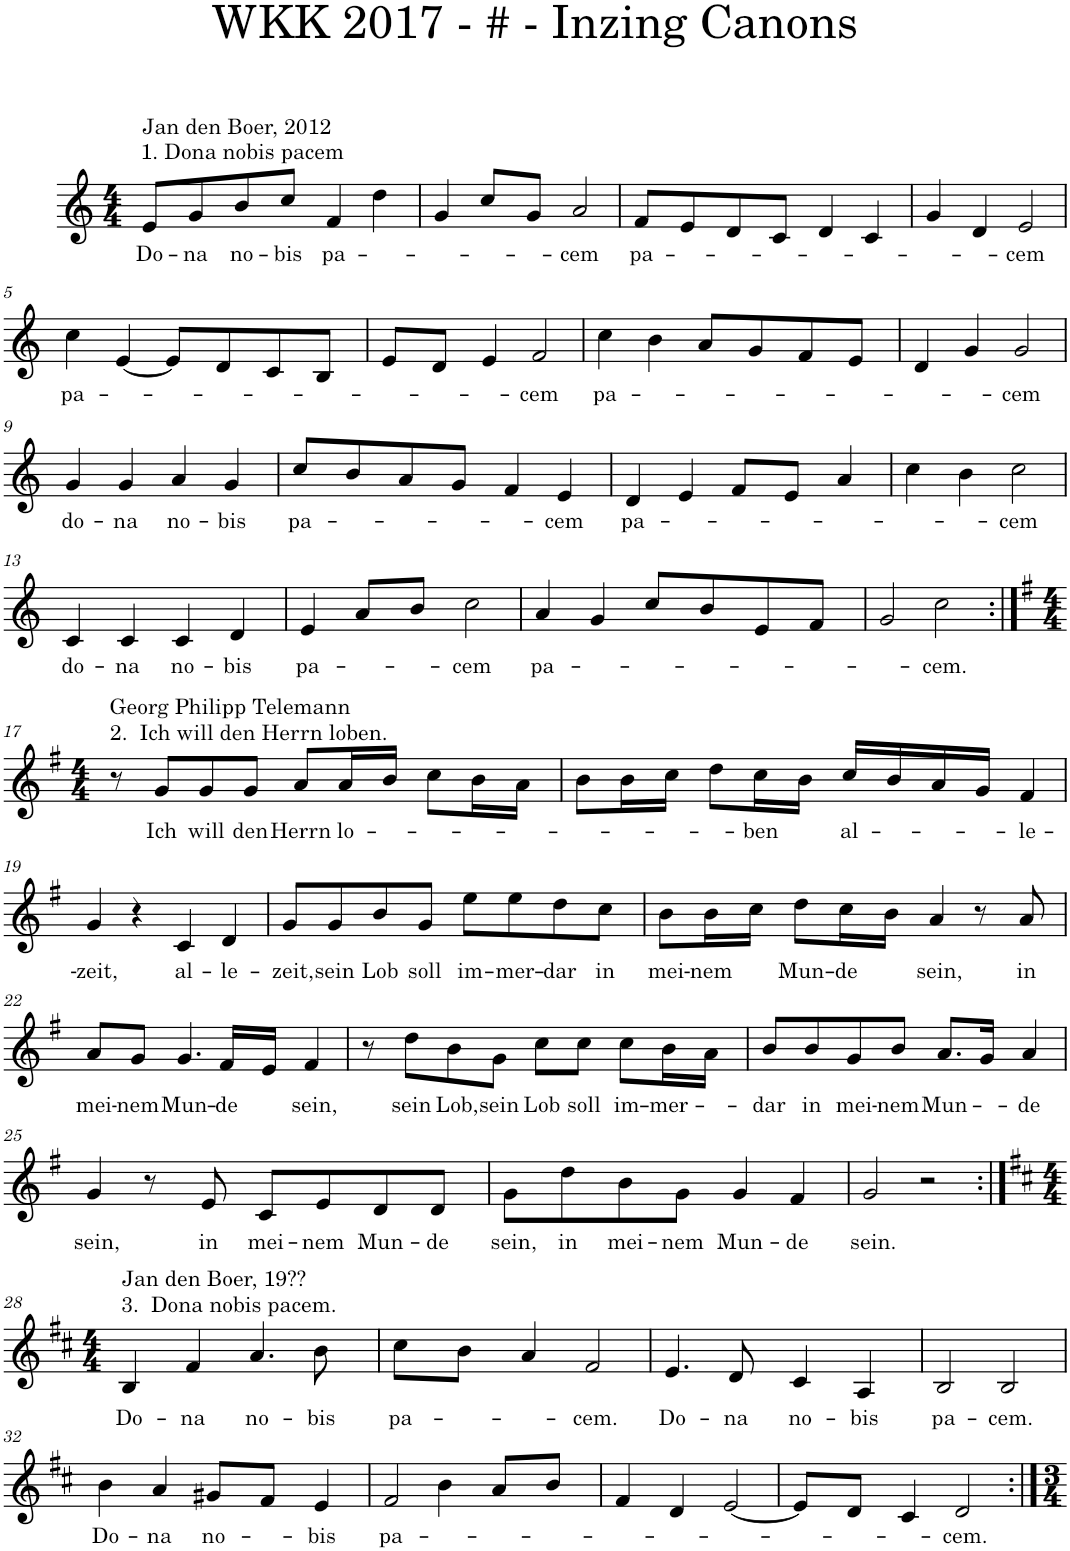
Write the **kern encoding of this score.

**kern	**text
*part1	*part1
*staff1	*staff1
*I"unbenannt1	*
*clefG2	*
*k[]	*
*M4/4	*
=1	=1
!LO:TX:a:t=1. Dona nobis pacem	!
!LO:TX:a:t=Jan den Boer, 2012	!
!	!LO:LY:b
8e/L	Do-
!	!LO:LY:b
8g/	na
!	!LO:LY:b
8b/	no-
!	!LO:LY:b
8cc/J	bis
!	!LO:LY:b
4f/	pa-
4dd\	.
=2	=2
4g/	.
8cc/L	.
8g/J	.
!	!LO:LY:b
2a/	cem
=3	=3
!	!LO:LY:b
8f/L	pa-
8e/	.
8d/	.
8c/J	.
4d/	.
4c/	.
=4	=4
4g/	.
4d/	.
!	!LO:LY:b
2e/	cem
!!LO:LB:g=z
=5	=5
!	!LO:LY:b
4cc\	pa-
[4e/	.
8e/L]	.
8d/	.
8c/	.
8B/J	.
=6	=6
8e/L	.
8d/J	.
4e/	.
!	!LO:LY:b
2f/	cem
=7	=7
!	!LO:LY:b
4cc\	pa-
4b\	.
8a/L	.
8g/	.
8f/	.
8e/J	.
=8	=8
4d/	.
4g/	.
!	!LO:LY:b
2g/	cem
!!LO:LB:g=z
=9	=9
!	!LO:LY:b
4g/	do-
!	!LO:LY:b
4g/	na
!	!LO:LY:b
4a/	no-
!	!LO:LY:b
4g/	bis
=10	=10
!	!LO:LY:b
8cc/L	pa-
8b/	.
8a/	.
8g/J	.
4f/	.
!	!LO:LY:b
4e/	cem
=11	=11
!	!LO:LY:b
4d/	pa-
4e/	.
8f/L	.
8e/J	.
4a/	.
=12	=12
4cc\	.
4b\	.
!	!LO:LY:b
2cc\	cem
!!LO:LB:g=z
=13	=13
!	!LO:LY:b
4c/	do-
!	!LO:LY:b
4c/	na
!	!LO:LY:b
4c/	no-
!	!LO:LY:b
4d/	bis
=14	=14
!	!LO:LY:b
4e/	pa-
8a/L	.
8b/J	.
!	!LO:LY:b
2cc\	cem
=15	=15
!	!LO:LY:b
4a/	pa-
4g/	.
8cc/L	.
8b/	.
8e/	.
8f/J	.
=16	=16
2g/	.
!	!LO:LY:b
2cc\	cem.
!!LO:LB:g=z
=17:|!	=17:|!
*k[f#]	*
*M4/4	*
!LO:TX:a:t=2.  Ich will den Herrn loben.	!
!LO:TX:a:t=Georg Philipp Telemann	!
8r	.
!	!LO:LY:b
8g/L	Ich
!	!LO:LY:b
8g/	will
!	!LO:LY:b
8g/J	den
!	!LO:LY:b
8a/L	Herrn
!	!LO:LY:b
16a/L	lo-
16b/JJ	.
8cc\L	.
16b\L	.
16a\JJ	.
=18	=18
8b\L	.
16b\L	.
16cc\JJ	.
8dd\L	.
!	!LO:LY:b
16cc\L	ben
16b\JJ	.
!	!LO:LY:b
16cc/LL	al-
16b/	.
16a/	.
16g/JJ	.
!	!LO:LY:b
4f#/	le-
!!LO:LB:g=z
=19	=19
!	!LO:LY:b
4g/	zeit,
4r	.
!	!LO:LY:b
4c/	al-
!	!LO:LY:b
4d/	le-
=20	=20
!	!LO:LY:b
8g/L	zeit,
!	!LO:LY:b
8g/	sein
!	!LO:LY:b
8b/	Lob
!	!LO:LY:b
8g/J	soll
!	!LO:LY:b
8ee\L	im-
!	!LO:LY:b
8ee\	mer-
!	!LO:LY:b
8dd\	dar
!	!LO:LY:b
8cc\J	in
=21	=21
!	!LO:LY:b
8b\L	mei-
!	!LO:LY:b
16b\L	nem
16cc\JJ	.
!	!LO:LY:b
8dd\L	Mun-
!	!LO:LY:b
16cc\L	de
16b\JJ	.
!	!LO:LY:b
4a/	sein,
8r	.
!	!LO:LY:b
8a/	in
!!LO:LB:g=z
=22	=22
!	!LO:LY:b
8a/L	mei-
!	!LO:LY:b
8g/J	nem
!	!LO:LY:b
4.g/	Mun-
!	!LO:LY:b
16f#/LL	de
16e/JJ	.
!	!LO:LY:b
4f#/	sein,
=23	=23
8r	.
!	!LO:LY:b
8dd\L	sein
!	!LO:LY:b
8b\	Lob,
!	!LO:LY:b
8g\J	sein
!	!LO:LY:b
8cc\L	Lob
!	!LO:LY:b
8cc\J	soll
!	!LO:LY:b
8cc\L	im-
!	!LO:LY:b
16b\L	mer-
16a\JJ	.
=24	=24
!	!LO:LY:b
8b/L	dar
!	!LO:LY:b
8b/	in
!	!LO:LY:b
8g/	mei-
!	!LO:LY:b
8b/J	nem
!	!LO:LY:b
8.a/L	Mun-
16g/Jk	.
!	!LO:LY:b
4a/	de
!!LO:LB:g=z
=25	=25
!	!LO:LY:b
4g/	sein,
8r	.
!	!LO:LY:b
8e/	in
!	!LO:LY:b
8c/L	mei-
!	!LO:LY:b
8e/	nem
!	!LO:LY:b
8d/	Mun-
!	!LO:LY:b
8d/J	de
=26	=26
!	!LO:LY:b
8g\L	sein,
!	!LO:LY:b
8dd\	in
!	!LO:LY:b
8b\	mei-
!	!LO:LY:b
8g\J	nem
!	!LO:LY:b
4g/	Mun-
!	!LO:LY:b
4f#/	de
=27	=27
!	!LO:LY:b
2g/	sein.
2r	.
!!LO:LB:g=z
=28:|!	=28:|!
*k[f#c#]	*
*M4/4	*
!LO:TX:a:t=3.  Dona nobis pacem.	!
!LO:TX:a:t=Jan den Boer, 19??	!
!	!LO:LY:b
4B/	Do-
!	!LO:LY:b
4f#/	na
!	!LO:LY:b
4.a/	no-
!	!LO:LY:b
8b\	bis
=29	=29
!	!LO:LY:b
8cc#\L	pa-
8b\J	.
4a/	.
!	!LO:LY:b
2f#/	cem.
=30	=30
!	!LO:LY:b
4.e/	Do-
!	!LO:LY:b
8d/	na
!	!LO:LY:b
4c#/	no-
!	!LO:LY:b
4A/	bis
=31	=31
!	!LO:LY:b
2B/	pa-
!	!LO:LY:b
2B/	cem.
!!LO:LB:g=z
=32	=32
!	!LO:LY:b
4b\	Do-
!	!LO:LY:b
4a/	na
!	!LO:LY:b
8g#X/L	no-
8f#/J	.
!	!LO:LY:b
4e/	bis
=33	=33
!	!LO:LY:b
2f#/	pa-
4b\	.
8a/L	.
8b/J	.
=34	=34
4f#/	.
4d/	.
[2e/	.
=35	=35
8e/L]	.
8d/J	.
4c#/	.
!	!LO:LY:b
2d/	cem.
=:|!	=:|!
*-	*-
